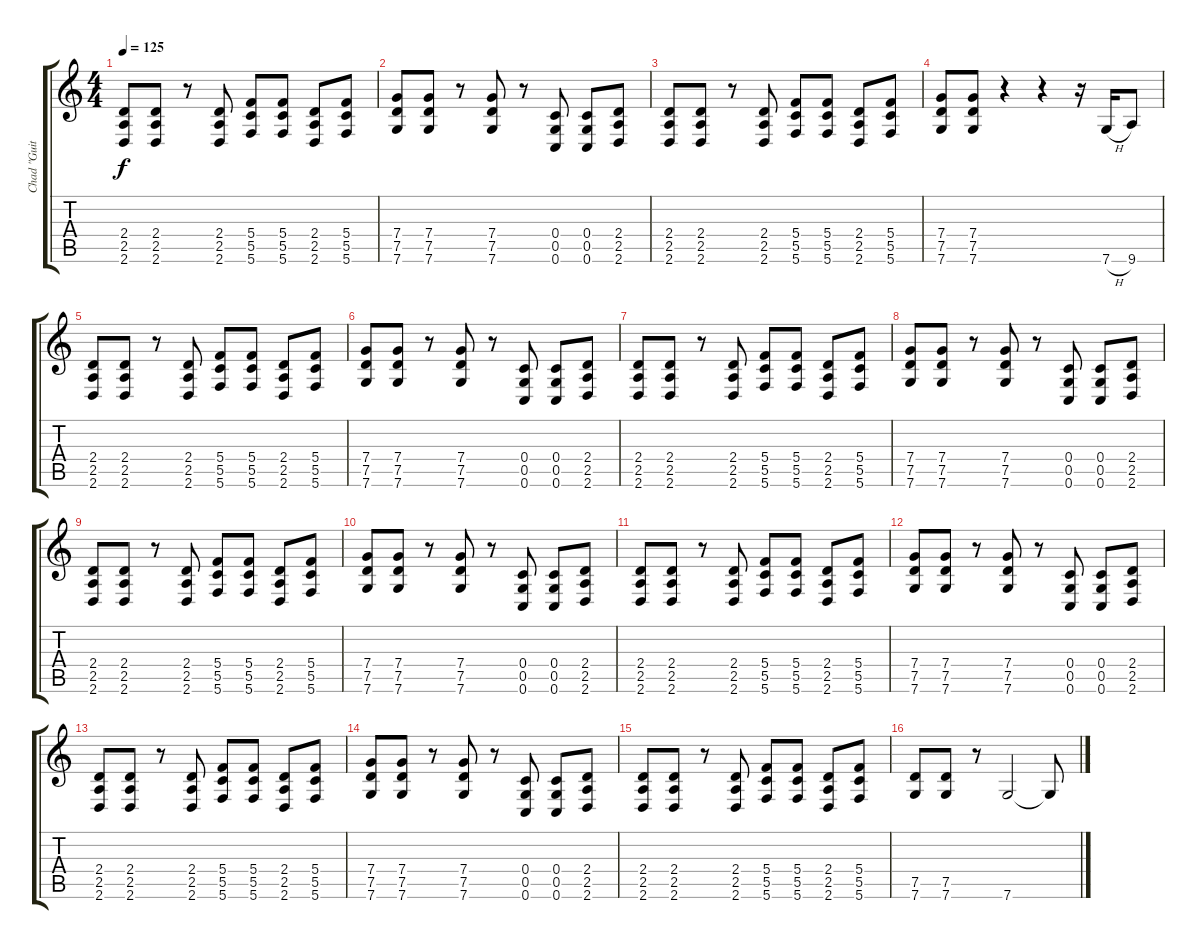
\track ("Chad \"Guitar\"" "Chad \"Guit") {instrument electricguitarclean}
\staff {score tabs}
\tuning (D4 A3 F3 C3 G2 C2) {hide}
\ts (4 4)
\tempo 125
\clef g2
\ks c
(2.4 2.5 2.6).8{dy f instrument electricguitarclean} (2.4 2.5 2.6).8 r.8 (2.4 2.5 2.6).8 (5.4 5.5 5.6).8 (5.4 5.5 5.6).8 (2.4 2.5 2.6).8 (5.4 5.5 5.6).8 |
(7.4 7.5 7.6).8 (7.4 7.5 7.6).8 r.8 (7.4 7.5 7.6).8 r.8 (0.4 0.5 0.6).8 (0.4 0.5 0.6).8 (2.4 2.5 2.6).8 |
(2.4 2.5 2.6).8 (2.4 2.5 2.6).8 r.8 (2.4 2.5 2.6).8 (5.4 5.5 5.6).8 (5.4 5.5 5.6).8 (2.4 2.5 2.6).8 (5.4 5.5 5.6).8 |
(7.4 7.5 7.6).8 (7.4 7.5 7.6).8 r.4 r.4 r.16 7.6{h}.16 9.6.8 |
(2.4 2.5 2.6).8{instrument electricguitarclean} (2.4 2.5 2.6).8 r.8 (2.4 2.5 2.6).8 (5.4 5.5 5.6).8 (5.4 5.5 5.6).8 (2.4 2.5 2.6).8 (5.4 5.5 5.6).8 |
(7.4 7.5 7.6).8 (7.4 7.5 7.6).8 r.8 (7.4 7.5 7.6).8 r.8 (0.4 0.5 0.6).8 (0.4 0.5 0.6).8 (2.4 2.5 2.6).8 |
(2.4 2.5 2.6).8 (2.4 2.5 2.6).8 r.8 (2.4 2.5 2.6).8 (5.4 5.5 5.6).8 (5.4 5.5 5.6).8 (2.4 2.5 2.6).8 (5.4 5.5 5.6).8 |
(7.4 7.5 7.6).8{instrument overdrivenguitar} (7.4 7.5 7.6).8 r.8 (7.4 7.5 7.6).8 r.8 (0.4 0.5 0.6).8 (0.4 0.5 0.6).8 (2.4 2.5 2.6).8 |
(2.4 2.5 2.6).8 (2.4 2.5 2.6).8 r.8 (2.4 2.5 2.6).8 (5.4 5.5 5.6).8 (5.4 5.5 5.6).8 (2.4 2.5 2.6).8 (5.4 5.5 5.6).8 |
(7.4 7.5 7.6).8 (7.4 7.5 7.6).8 r.8 (7.4 7.5 7.6).8 r.8 (0.4 0.5 0.6).8 (0.4 0.5 0.6).8 (2.4 2.5 2.6).8 |
(2.4 2.5 2.6).8 (2.4 2.5 2.6).8 r.8 (2.4 2.5 2.6).8 (5.4 5.5 5.6).8 (5.4 5.5 5.6).8 (2.4 2.5 2.6).8 (5.4 5.5 5.6).8 |
(7.4 7.5 7.6).8 (7.4 7.5 7.6).8 r.8 (7.4 7.5 7.6).8 r.8 (0.4 0.5 0.6).8 (0.4 0.5 0.6).8 (2.4 2.5 2.6).8 |
(2.4 2.5 2.6).8 (2.4 2.5 2.6).8 r.8 (2.4 2.5 2.6).8 (5.4 5.5 5.6).8 (5.4 5.5 5.6).8 (2.4 2.5 2.6).8 (5.4 5.5 5.6).8 |
(7.4 7.5 7.6).8 (7.4 7.5 7.6).8 r.8 (7.4 7.5 7.6).8 r.8 (0.4 0.5 0.6).8 (0.4 0.5 0.6).8 (2.4 2.5 2.6).8 |
(2.4 2.5 2.6).8 (2.4 2.5 2.6).8 r.8 (2.4 2.5 2.6).8 (5.4 5.5 5.6).8 (5.4 5.5 5.6).8 (2.4 2.5 2.6).8 (5.4 5.5 5.6).8 |
(7.5 7.6).8 (7.5 7.6).8 r.8 7.6.2 7.6{t}.8
